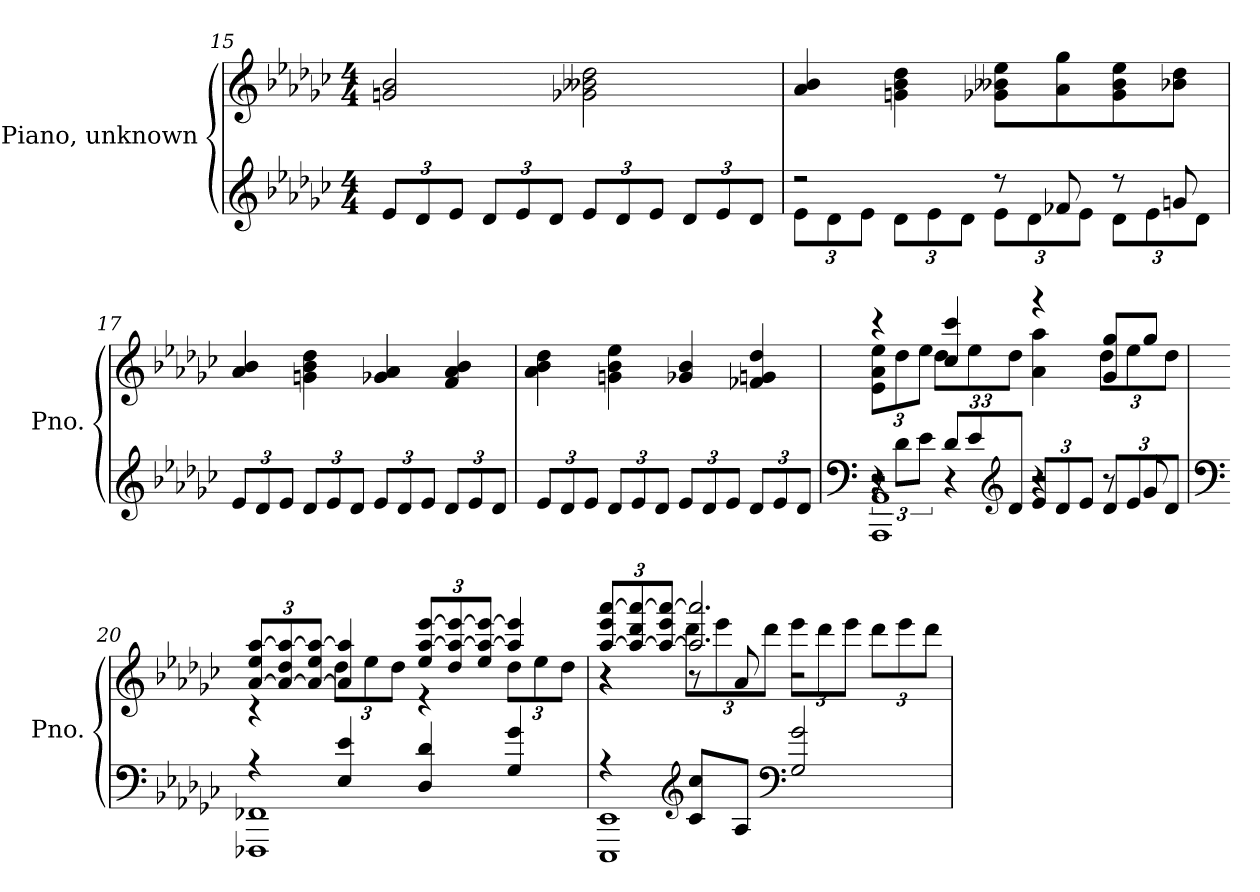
**kern	**kern
*part1	*part1
*staff2	*staff1
*I"Piano, unknown	*
*I'Pno.	*
*clefG2	*clefG2
*k[b-e-a-d-g-c-]	*k[b-e-a-d-g-c-]
*M4/4	*M4/4
*Xbrackettup	*
=15	=15
12e-/L	2gn/ 2b-/
12d-/	.
12e-/J	.
12d-/L	.
12e-/	.
12d-/J	.
12e-/L	2g-X\ 2b--X\ 2dd-\
12d-/	.
12e-/J	.
12d-/L	.
12e-/	.
12d-/J	.
!!LO:LB:g=z
=16	=16
*^	*
2r	12e-\L	4a-/ 4b-/
.	12d-\	.
.	12e-\J	.
.	12d-\L	4gn\ 4b-\ 4dd-\
.	12e-\	.
.	12d-\J	.
8r	12e-\L	8g-X\ 8b--X\ 8ee-\L
.	12d-\	.
8f-X/	.	8a-\ 8gg-\
.	12e-\J	.
8r	12d-\L	8g-\ 8b--\ 8ee-\
.	12e-\	.
8gn/	.	8b-X\ 8dd-\J
.	12d-\J	.
*v	*v	*
=17	=17
12e-/L	4a-/ 4b-/
12d-/	.
12e-/J	.
12d-/L	4gn\ 4b-\ 4dd-\
12e-/	.
12d-/J	.
12e-/L	4g-X/ 4a-/
12d-/	.
12e-/J	.
12d-/L	4f/ 4a-/ 4b-/
12e-/	.
12d-/J	.
=18	=18
12e-/L	4a-\ 4b-\ 4dd-\
12d-/	.
12e-/J	.
12d-/L	4gn\ 4b-\ 4ee-\
12e-/	.
12d-/J	.
12e-/L	4g-X/ 4b-/
12d-/	.
12e-/J	.
12d-/L	4f-X/ 4gn/ 4dd-/
12e-/	.
12d-/J	.
!!LO:LB:g=z
=19	=19
*clefF4	*
*^	*^
*	*brackettup	*	*Xbrackettup
*^	*^	*	*
2r	12r	4r	1AAA- 1AA-	4r	12e-\ 12a-\ 12ee-\L
.	12d-\L	.	.	.	12dd-\
.	12e-\J	.	.	.	12ee-\J
*	*	*Xbrackettup	*	*	*
.	4r	12d-/L	.	4cc-/ 4ccc-/	12dd-\L
.	.	12e-/	.	.	12ee-\
*clefG2	*	*	*	*	*
.	.	12d-/J	.	.	12dd-\J
4r	2r	12e-/L	.	4r	4a-\ 4aa-\
.	.	12d-/	.	.	.
.	.	12e-/J	.	.	.
8r	.	12d-/L	.	8g-/ 8gg-/L	12dd-\L
.	.	12e-/	.	.	12ee-\
8g-/	.	.	.	8gg-/J	.
.	.	12d-/J	.	.	12dd-\J
*v	*v	*v	*v	*	*
=20	=20	=20
*clefF4	*	*
*^	*	*
4r	1FFF-X 1FF-X	[12a-/ 12ee-/ [12aa-/L	4r
.	.	12a-/_ 12dd-/ 12aa-/_	.
.	.	12a-/_ 12ee-/ 12aa-/_J	.
4E-/ 4e-/	.	4a-/] 4aa-/]	12dd-\L
.	.	.	12ee-\
.	.	.	12dd-\J
4D-/ 4d-/	.	12ee-/ [12aa-/ [12eee-/L	4r
.	.	12dd-/ 12aa-/_ 12eee-/_	.
.	.	12ee-/ 12aa-/_ 12eee-/_J	.
4G-/ 4g-/	.	4aa-/] 4eee-/]	12dd-\L
.	.	.	12ee-\
.	.	.	12dd-\J
!!LO:LB:g=z
=21	=21	=21	=21
*	*	*	*^
4r	1EEE- 1EE-	[12aa-/ 12eee-/ [12aaa-/L	4r	4r
.	.	12aa-/_ 12ddd-/ 12aaa-/_	.	.
.	.	12aa-/_ 12eee-/ 12aaa-/_J	.	.
*clefG2	*	*	*	*
8c-/ 8cc-/L	.	2.aa-/] 2.aaa-/]	12ddd-\L	8r
.	.	.	12eee-\	.
8A-/J	.	.	.	8a-/
.	.	.	12ddd-\J	.
*clefF4	*	*	*	*
2G-/ 2g-/	.	.	12eee-\L	2r
.	.	.	12ddd-\	.
.	.	.	12eee-\J	.
.	.	.	12ddd-\L	.
.	.	.	12eee-\	.
.	.	.	12ddd-\J	.
*v	*v	*	*	*
*	*v	*v	*v
=	=
*-	*-
